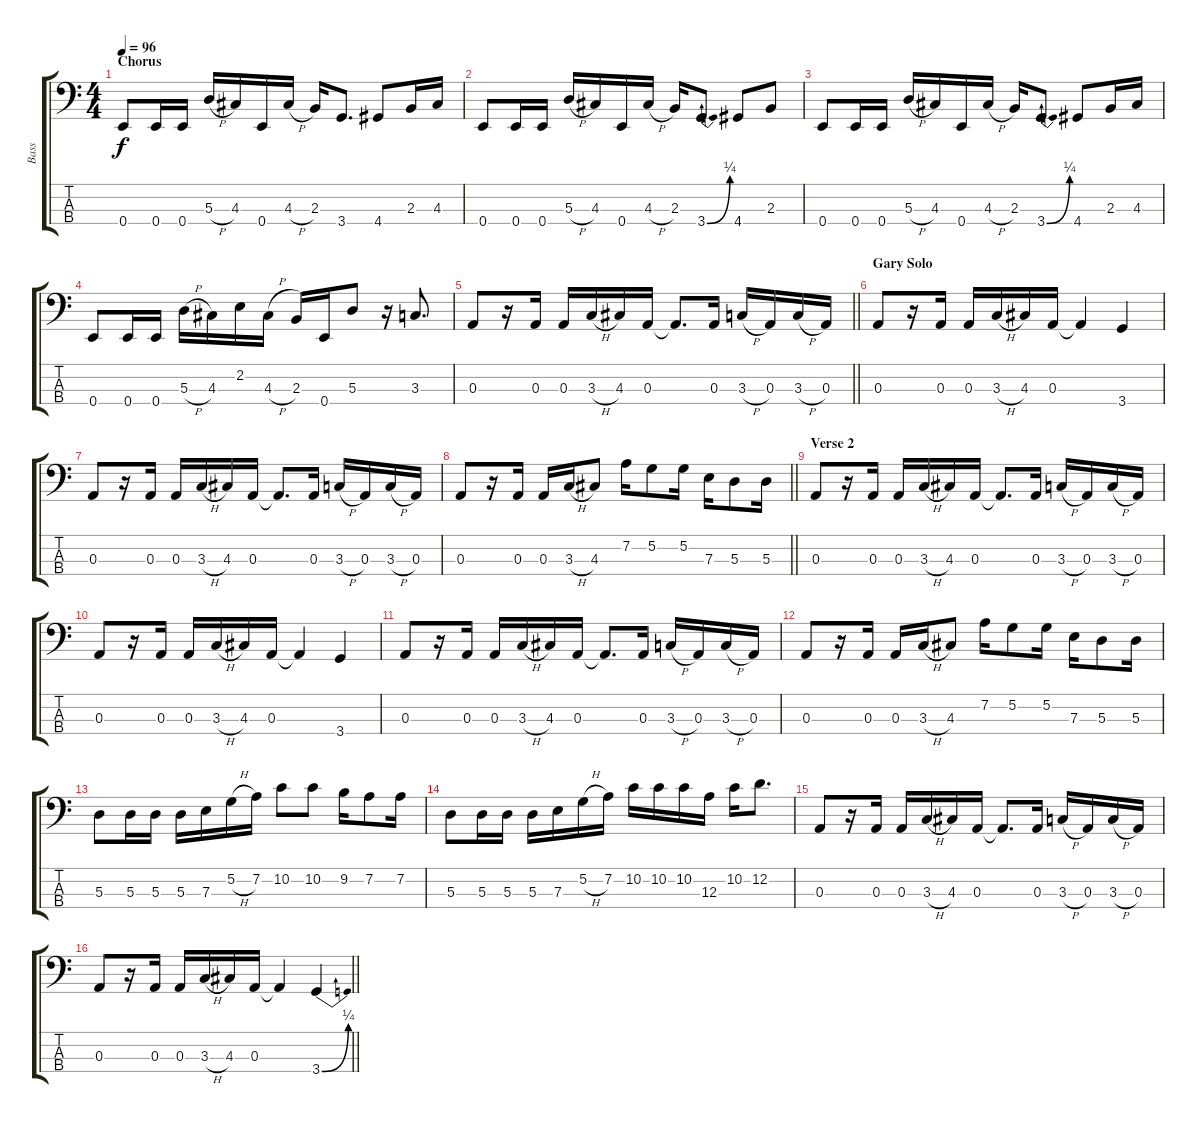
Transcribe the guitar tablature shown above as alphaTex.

\track ("Bass" "Bass") {instrument electricbasspick}
\staff {score tabs}
\tuning (G2 D2 A1 E1) {hide}
\ts (4 4)
\section ("" "Chorus")
\tempo 96
\clef f4
\ks c
0.4.8{dy f} 0.4.16 0.4.16 5.3{h}.16 4.3.16 0.4.16 4.3{h}.16 2.3.16 3.4.8{d} 4.4.8 2.3.16 4.3.16 |
0.4.8 0.4.16 0.4.16 5.3{h}.16 4.3.16 0.4.16 4.3{h}.16 2.3.16 3.4{be (bend 0 0 60 1)}.8{d} 4.4.8 2.3.8 |
0.4.8 0.4.16 0.4.16 5.3{h}.16 4.3.16 0.4.16 4.3{h}.16 2.3.16 3.4{be (bend 0 0 60 1)}.8{d} 4.4.8 2.3.16 4.3.16 |
0.4.8 0.4.16 0.4.16 5.3{h}.16 4.3.16 2.2.16 4.3{h}.16 2.3.16 0.4.16 5.3.8 r.16 3.3.8{d} |
\barLineRight lightlight
0.3.8 r.16 0.3.16 0.3.16 3.3{h}.16 4.3.16 0.3.16 0.3{t}.8{d} 0.3.16 3.3{h}.16 0.3.16 3.3{h}.16 0.3.16 |
\section ("" "Gary Solo")
0.3.8 r.16 0.3.16 0.3.16 3.3{h}.16 4.3.16 0.3.16 0.3{t}.4 3.4.4 |
0.3.8 r.16 0.3.16 0.3.16 3.3{h}.16 4.3.16 0.3.16 0.3{t}.8{d} 0.3.16 3.3{h}.16 0.3.16 3.3{h}.16 0.3.16 |
\barLineRight lightlight
0.3.8 r.16 0.3.16 0.3.16 3.3{h}.16 4.3.8 7.2.16 5.2.8 5.2.16 7.3.16 5.3.8 5.3.16 |
\section ("" "Verse 2")
0.3.8 r.16 0.3.16 0.3.16 3.3{h}.16 4.3.16 0.3.16 0.3{t}.8{d} 0.3.16 3.3{h}.16 0.3.16 3.3{h}.16 0.3.16 |
0.3.8 r.16 0.3.16 0.3.16 3.3{h}.16 4.3.16 0.3.16 0.3{t}.4 3.4.4 |
0.3.8 r.16 0.3.16 0.3.16 3.3{h}.16 4.3.16 0.3.16 0.3{t}.8{d} 0.3.16 3.3{h}.16 0.3.16 3.3{h}.16 0.3.16 |
0.3.8 r.16 0.3.16 0.3.16 3.3{h}.16 4.3.8 7.2.16 5.2.8 5.2.16 7.3.16 5.3.8 5.3.16 |
5.3.8 5.3.16 5.3.16 5.3.16 7.3.16 5.2{h}.16 7.2.16 10.2.8 10.2.8 9.2.16 7.2.8 7.2.16 |
5.3.8 5.3.16 5.3.16 5.3.16 7.3.16 5.2{h}.16 7.2.16 10.2.16 10.2.16 10.2.16 12.3.16 10.2.16 12.2.8{d} |
0.3.8 r.16 0.3.16 0.3.16 3.3{h}.16 4.3.16 0.3.16 0.3{t}.8{d} 0.3.16 3.3{h}.16 0.3.16 3.3{h}.16 0.3.16 |
\barLineRight lightlight
0.3.8 r.16 0.3.16 0.3.16 3.3{h}.16 4.3.16 0.3.16 0.3{t}.4 3.4{be (bend 0 0 60 1)}.4
